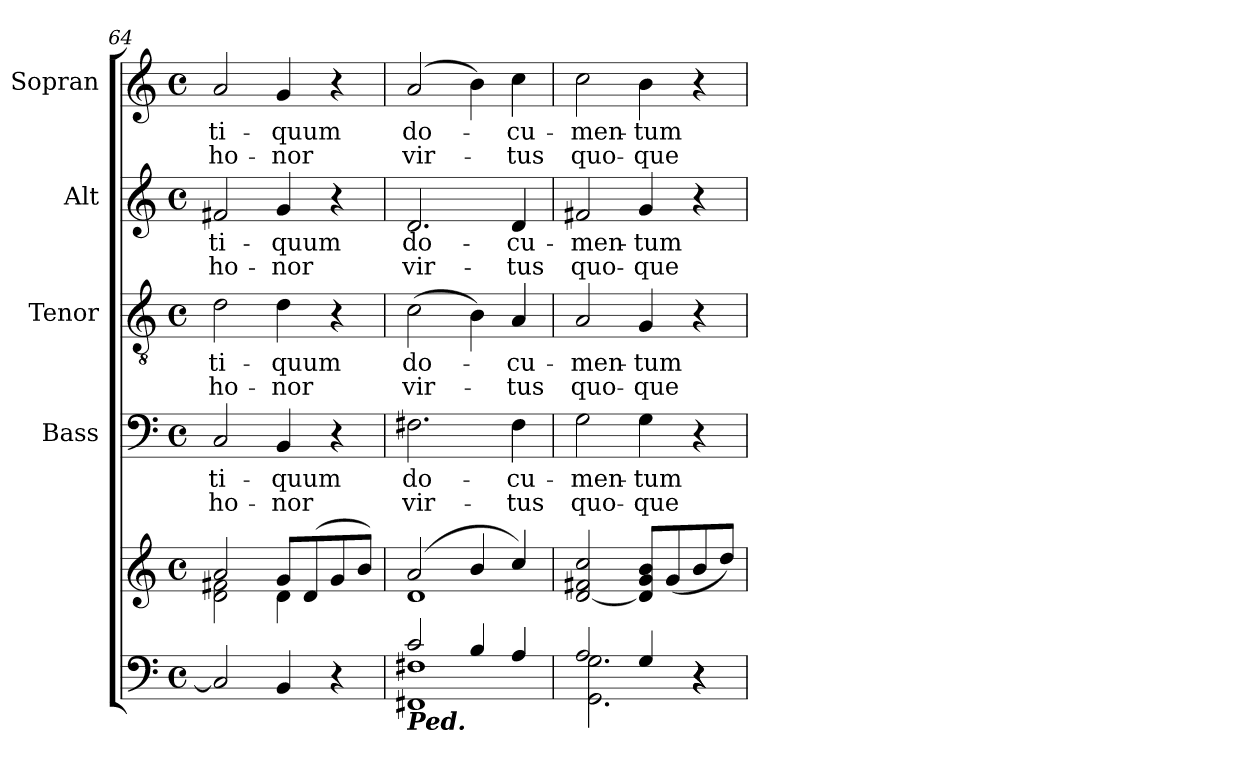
**kern	**kern	**kern	**text	**text	**kern	**text	**text	**kern	**text	**text	**kern	**text	**text
*part5	*part5	*part4	*part4	*part4	*part3	*part3	*part3	*part2	*part2	*part2	*part1	*part1	*part1
*staff6	*staff5	*staff4	*staff4	*staff4	*staff3	*staff3	*staff3	*staff2	*staff2	*staff2	*staff1	*staff1	*staff1
*	*	*I"Bass	*	*	*I"Tenor	*	*	*I"Alt	*	*	*I"Sopran	*	*
*	*	*I'B.	*	*	*I'T.	*	*	*I'A.	*	*	*I'S.	*	*
*clefF4	*clefG2	*clefF4	*	*	*clefGv2	*	*	*clefG2	*	*	*clefG2	*	*
*k[]	*k[]	*k[]	*	*	*k[]	*	*	*k[]	*	*	*k[]	*	*
*C:	*C:	*C:	*	*	*C:	*	*	*C:	*	*	*C:	*	*
*M4/4	*M4/4	*M4/4	*	*	*M4/4	*	*	*M4/4	*	*	*M4/4	*	*
*met(c)	*met(c)	*met(c)	*	*	*met(c)	*	*	*met(c)	*	*	*met(c)	*	*
=64	=64	=64	=64	=64	=64	=64	=64	=64	=64	=64	=64	=64	=64
*	*^	*	*	*	*	*	*	*	*	*	*	*	*
!	!	!	!	!LO:LY:b	!LO:LY:b	!	!LO:LY:b	!LO:LY:b	!	!LO:LY:b	!LO:LY:b	!	!LO:LY:b	!LO:LY:b
2C/]	2a/	2d\ 2f#X\	2C/	-ti-	ho-	2d\	-ti-	ho-	2f#X/	-ti-	ho-	2a/	-ti-	ho-
!	!	!	!	!LO:LY:b	!LO:LY:b	!	!LO:LY:b	!LO:LY:b	!	!LO:LY:b	!LO:LY:b	!	!LO:LY:b	!LO:LY:b
4BB/	8g/L	4d\	4BB/	-quum	-nor	4d\	-quum	-nor	4g/	-quum	-nor	4g/	-quum	-nor
.	(<8d/	.	.	.	.	.	.	.	.	.	.	.	.	.
4r	8g/	4ryy	4r	.	.	4r	.	.	4r	.	.	4r	.	.
.	8b/J)	.	.	.	.	.	.	.	.	.	.	.	.	.
=65	=65	=65	=65	=65	=65	=65	=65	=65	=65	=65	=65	=65	=65	=65
*^	*	*	*	*	*	*	*	*	*	*	*	*	*	*
!LO:TX:b:Bi:t=Ped.	!	!	!	!	!	!	!	!	!	!	!	!	!	!	!
!	!	!	!	!	!LO:LY:b	!LO:LY:b	!	!LO:LY:b	!LO:LY:b	!	!LO:LY:b	!LO:LY:b	!	!LO:LY:b	!LO:LY:b
2c/	1FF#X 1F#X	(2a/	1d	2.F#X\	do-	vir-	(>2c\	do-	vir-	2.d/	do-	vir-	(2a/	do-	vir-
4B/	.	4b/	.	.	.	.	4B\)	.	.	.	.	.	4b\)	.	.
!	!	!	!	!	!LO:LY:b	!LO:LY:b	!	!LO:LY:b	!LO:LY:b	!	!LO:LY:b	!LO:LY:b	!	!LO:LY:b	!LO:LY:b
4A/	.	4cc/)	.	4F#\	-cu-	-tus	4A/	-cu-	-tus	4d/	-cu-	-tus	4cc\	-cu-	-tus
*	*	*v	*v	*	*	*	*	*	*	*	*	*	*	*	*
!!LO:LB:g=z
=66	=66	=66	=66	=66	=66	=66	=66	=66	=66	=66	=66	=66	=66	=66
!	!	!	!	!LO:LY:b	!LO:LY:b	!	!LO:LY:b	!LO:LY:b	!	!LO:LY:b	!LO:LY:b	!	!LO:LY:b	!LO:LY:b
2A/	2.GG\ 2.G\	[2d/ 2f#X/ 2cc/	2G\	-men-	quo-	2A/	-men-	quo-	2f#X/	-men-	quo-	2cc\	-men-	quo-
!	!	!	!	!LO:LY:b	!LO:LY:b	!	!LO:LY:b	!LO:LY:b	!	!LO:LY:b	!LO:LY:b	!	!LO:LY:b	!LO:LY:b
4G/	.	8d/] 8g/ 8b/L	4G\	-tum	-que	4G/	-tum	-que	4g/	-tum	-que	4b\	-tum	-que
.	.	(<8g/	.	.	.	.	.	.	.	.	.	.	.	.
4rC	4rC	8b/	4r	.	.	4r	.	.	4r	.	.	4r	.	.
.	.	8dd/J)	.	.	.	.	.	.	.	.	.	.	.	.
*v	*v	*	*	*	*	*	*	*	*	*	*	*	*	*
=	=	=	=	=	=	=	=	=	=	=	=	=	=
*-	*-	*-	*-	*-	*-	*-	*-	*-	*-	*-	*-	*-	*-
